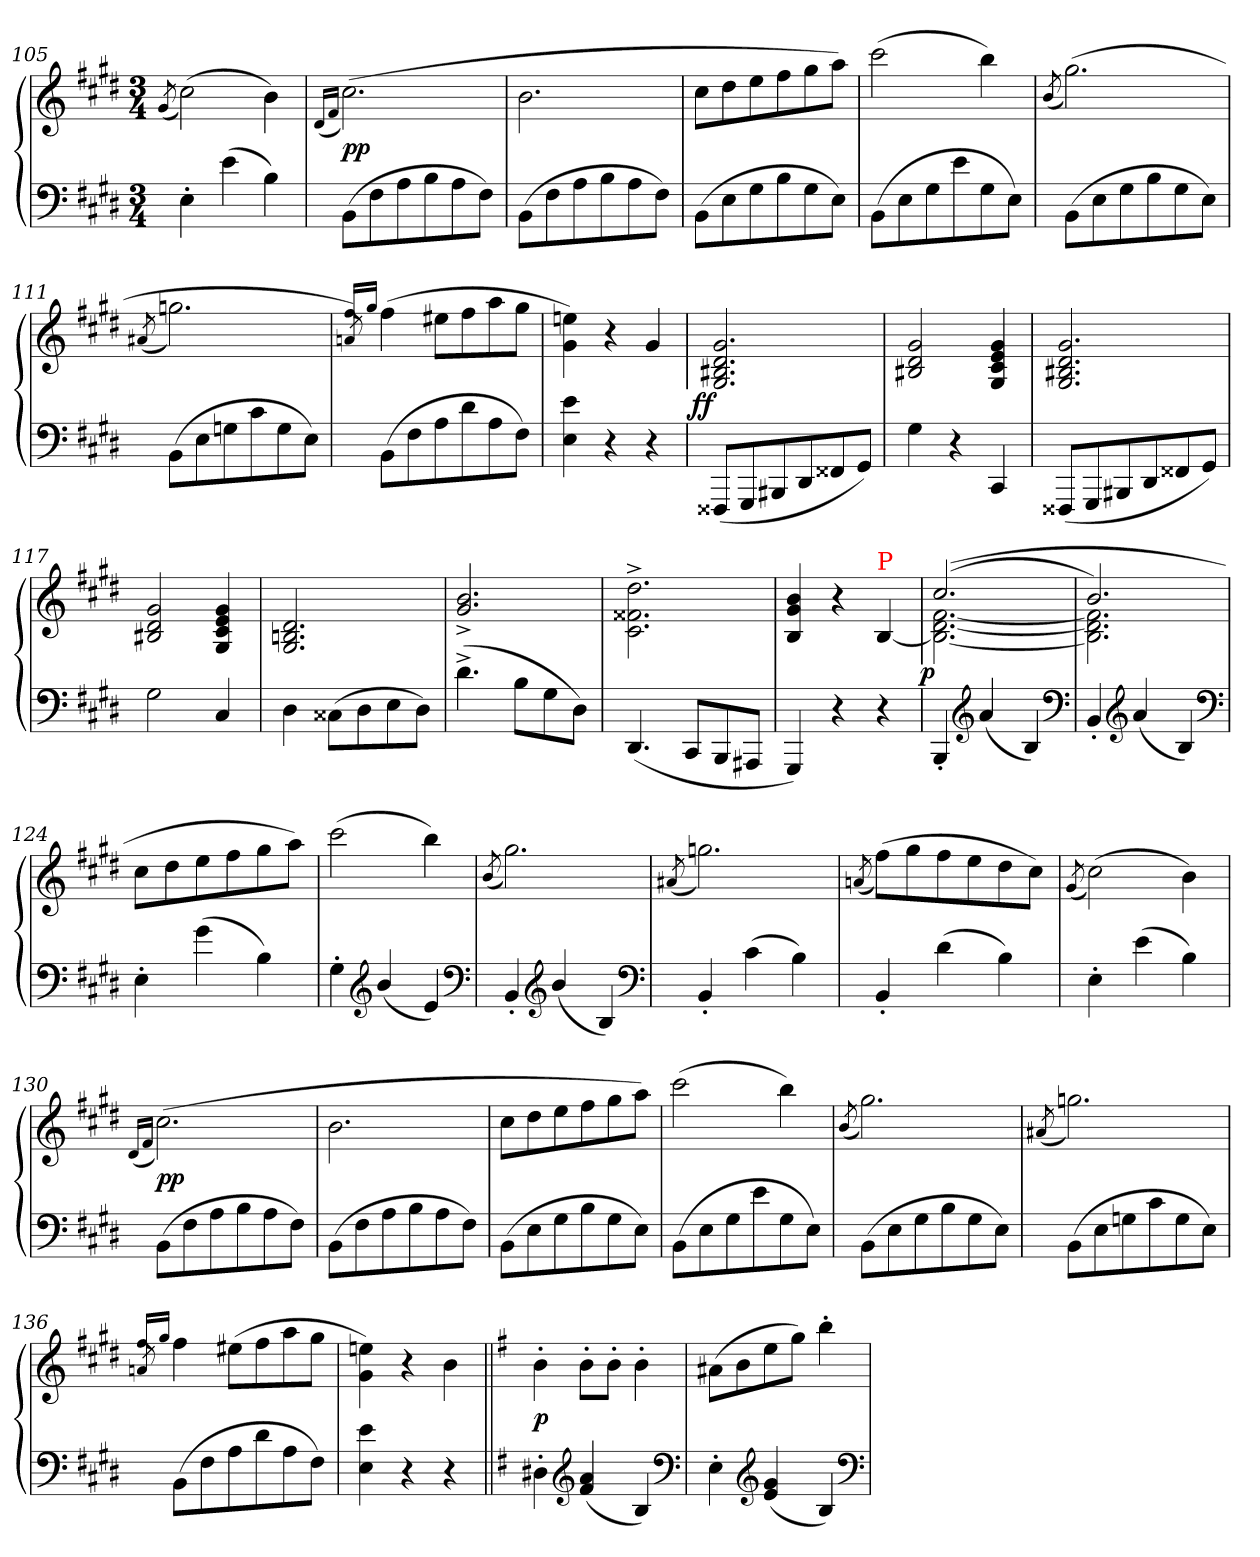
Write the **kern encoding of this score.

**kern	**kern	**dynam
*part1	*part1	*part1
*staff2	*staff1	*staff1/2
*clefF4	*clefG2	*
*k[f#c#g#d#]	*k[f#c#g#d#]	*
*M3/4	*M3/4	*
=105	=105	=105
.	(<8qg#/	.
4E'>	(>2cc#)	.
(>4e	.	.
4B)	4b)	.
=106	=106	=106
.	(<16qqd#/LL	.
.	16qqf#/JJ	.
(>8BBL	(>2.cc#)	pp
8F#	.	.
8A	.	.
8B	.	.
8A	.	.
8F#J)	.	.
=107	=107	=107
(>8BBL	2.b	.
8F#	.	.
8A	.	.
8B	.	.
8A	.	.
8F#J)	.	.
=108	=108	=108
(>8BBL	8cc#L	.
8E	8dd#	.
8G#	8ee	.
8B	8ff#	.
8G#	8gg#	.
8EJ)	8aaJ)	.
=109	=109	=109
(>8BBL	(>2ccc#	.
8E	.	.
8G#	.	.
8e	.	.
8G#	4bb)	.
8EJ)	.	.
=110	=110	=110
.	(<8qb/	.
(>8BBL	(>2.gg#)	.
8E	.	.
8G#	.	.
8B	.	.
8G#	.	.
8EJ)	.	.
=111	=111	=111
.	(<8qa#X/	.
(>8BBL	2.ggn)	.
8E	.	.
8Gn	.	.
8c#	.	.
8G	.	.
8EJ)	.	.
=112	=112	=112
.	16qqff#/LL	.
*	*^	*
.	16qqgg#j/JJ	8qan/)	.
(>8BBL	(4ff#	2.ryy	.
8F#	.	.	.
8A	8ee#XL	.	.
8d#	8ff#	.	.
8A	8aa	.	.
8F#J)	8gg#J	.	.
*	*v	*v	*
=113	=113	=113
4e 4E	4een 4g#)	.
4r	4r	.
4r	4g#	.
=114	=114	=114
!	!	!LO:DY:rj
(<8FFF##XL	2.g# 2.d# 2.B#X 2.G#	ff
8GGG#	.	.
8BBB#X	.	.
8DD#	.	.
8FF##X	.	.
8GG#J)	.	.
=115	=115	=115
4G#	2g# 2d# 2B#X	.
4r	.	.
4CC#	4g# 4e 4c# 4G#	.
=116	=116	=116
(<8FFF##XL	2.g# 2.d# 2.B#X 2.G#	.
8GGG#	.	.
8BBB#X	.	.
8DD#	.	.
8FF##X	.	.
8GG#J)	.	.
=117	=117	=117
2G#	2g# 2d# 2B#X	.
4C#/	4g# 4e 4c# 4G#	.
=118	=118	=118
4D#\	2.d#/ 2.Bnj/ 2.G#/	.
(>8C##X\L	.	.
8D#\	.	.
8E\	.	.
8D#\J)	.	.
=119	=119	=119
(4.d#^>	2.b^>/ 2.g#^>/	.
8BL	.	.
8G#	.	.
8D#J)	.	.
=120	=120	=120
(<4.DD#	2.dd#^>\ 2.f##X^>\ 2.c#^>\	.
8CC#L	.	.
8BBB	.	.
8AAA#XJ	.	.
=121	=121	=121
4GGG#)	4b 4g# 4B	.
4r	4r	.
!	!LO:TX:a:color=red:t=P	!
4r	[4B	.
=122	=122	=122
*	*^	*
!	!	!	!LO:DY:rj
4BBB'<	(>(>2.cc#	[2.f# [2.d# 2.B_	p
*clefG2	*	*	*
(<4a	.	.	.
4B)	.	.	.
*clefF4	*	*	*
=123	=123	=123	=123
4BB'</	2.b)	2.f#] 2.d#] 2.B]	.
*clefG2	*	*	*
(<4a	.	.	.
4B)	.	.	.
*	*v	*v	*
*clefF4	*	*
=124	=124	=124
4E'>	8cc#L	.
.	8dd#	.
(>4g#	8ee	.
.	8ff#	.
4B)	8gg#	.
.	8aaJ)	.
=125	=125	=125
4G#'>	(>2ccc#	.
*clefG2	*	*
(<4b/	.	.
4e)	4bb)	.
*clefF4	*	*
=126	=126	=126
.	(<8qb/	.
4BB'<	2.gg#)	.
*clefG2	*	*
(<4b/	.	.
4B)	.	.
*clefF4	*	*
=127	=127	=127
.	(<8qa#X/	.
4BB'<	2.ggn)	.
(>4c#	.	.
4B)	.	.
=128	=128	=128
.	(<8qan/	.
4BB'<	(>8ff#L)	.
.	8gg#j	.
(>4d#	8ff#	.
.	8ee	.
4B)	8dd#	.
.	8cc#J)	.
=129	=129	=129
.	(<8qg#/	.
4E'>	(>2cc#)	.
(>4e	.	.
4B)	4b)	.
=130	=130	=130
.	(<16qqd#/LL	.
.	16qqf#/JJ	.
(>8BBL	(>2.cc#)	pp
8F#	.	.
8A	.	.
8B	.	.
8A	.	.
8F#J)	.	.
=131	=131	=131
(>8BBL	2.b	.
8F#	.	.
8A	.	.
8B	.	.
8A	.	.
8F#J)	.	.
=132	=132	=132
(>8BBL	8cc#L	.
8E	8dd#	.
8G#	8ee	.
8B	8ff#	.
8G#	8gg#	.
8EJ)	8aaJ)	.
=133	=133	=133
(>8BBL	(>2ccc#	.
8E	.	.
8G#	.	.
8e	.	.
8G#	4bb)	.
8EJ)	.	.
=134	=134	=134
.	(<8qb/	.
(>8BBL	2.gg#)	.
8E	.	.
8G#	.	.
8B	.	.
8G#	.	.
8EJ)	.	.
=135	=135	=135
.	(<8qa#X/	.
(>8BBL	2.ggn)	.
8E	.	.
8Gn	.	.
8c#	.	.
8G	.	.
8EJ)	.	.
=136	=136	=136
.	16qqff#/LL	.
*	*^	*
.	16qqgg#j/JJ	8qan/)	.
(>8BBL	(4ff#	2.ryy	.
8F#	.	.	.
8A	(>8ee#XL	.	.
8d#	8ff#	.	.
8A	8aa	.	.
8F#J)	8gg#J	.	.
*	*v	*v	*
=137	=137	=137
4e 4E	4een\ 4g#\)	.
4r	4r	.
4r	4b\	.
=138||	=138||	=138||
*k[f#]	*k[f#]	*
4D#X'>	4b'>	p
*clefG2	*	*
(<4a 4f#	8b'>L	.
.	8b'>J	.
4B)	4b'>	.
*clefF4	*	*
=139	=139	=139
4E'>	(>8a#XL	.
.	8b	.
*clefG2	*	*
(<4g 4e	8ee	.
.	8ggJ)	.
4B)	4bb'>	.
*clefF4	*	*
=	=	=
*-	*-	*-
